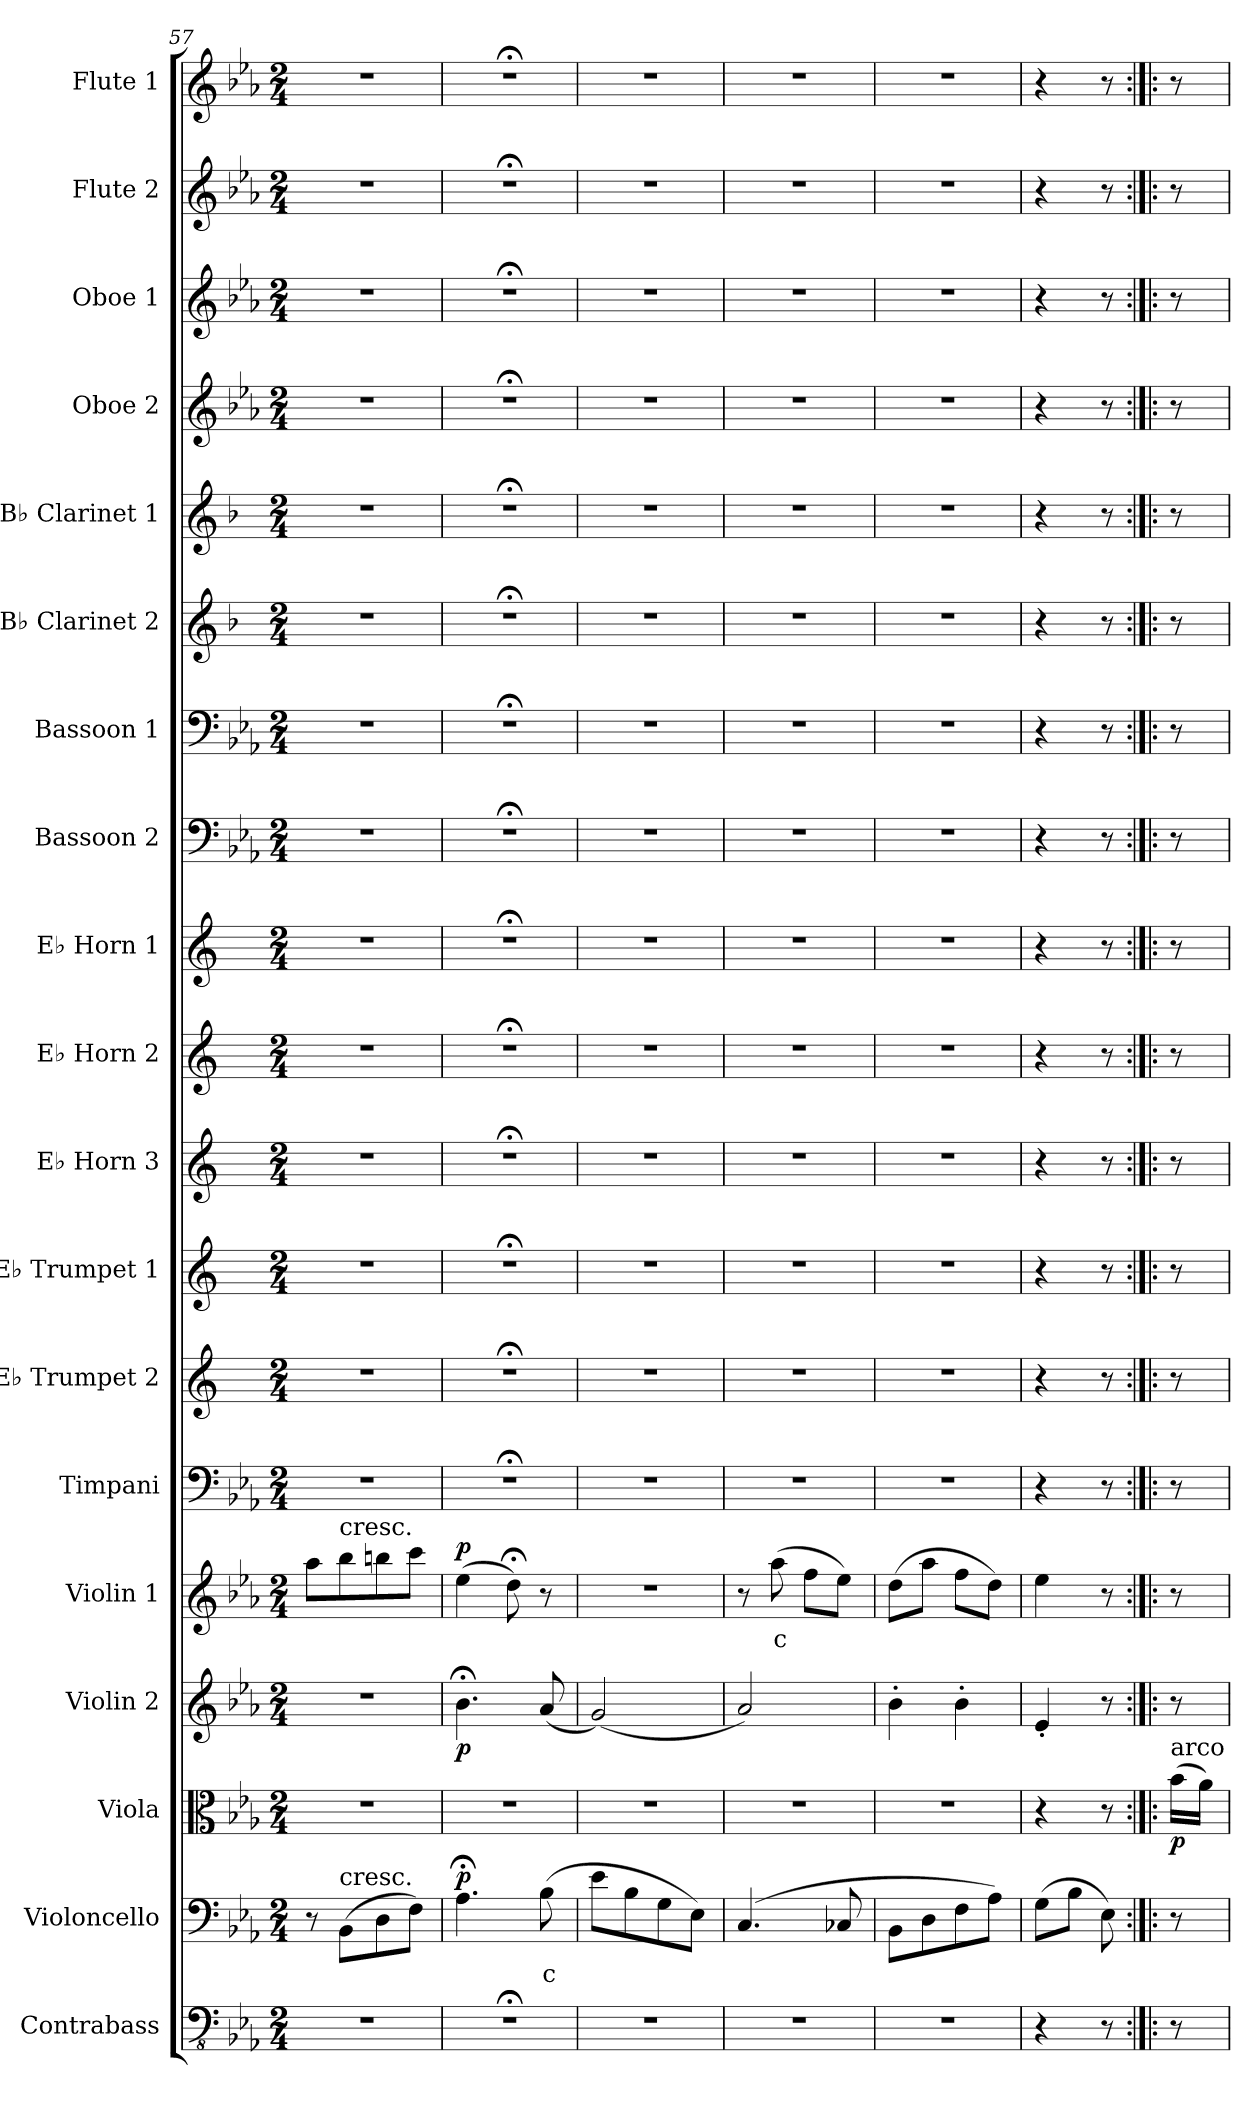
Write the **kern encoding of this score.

**kern	**kern	**text	**dynam	**kern	**dynam	**kern	**dynam	**kern	**text	**dynam	**kern	**kern	**kern	**kern	**kern	**kern	**kern	**kern	**kern	**kern	**kern	**kern	**kern	**kern
*part19	*part18	*part18	*part18	*part17	*part17	*part16	*part16	*part15	*part15	*part15	*part14	*part13	*part12	*part11	*part10	*part9	*part8	*part7	*part6	*part5	*part4	*part3	*part2	*part1
*staff19	*staff18	*staff18	*staff18	*staff17	*staff17	*staff16	*staff16	*staff15	*staff15	*staff15	*staff14	*staff13	*staff12	*staff11	*staff10	*staff9	*staff8	*staff7	*staff6	*staff5	*staff4	*staff3	*staff2	*staff1
*I"Contrabass	*I"Violoncello	*	*	*I"Viola	*	*I"Violin 2	*	*I"Violin 1	*	*	*I"Timpani	*I"E♭ Trumpet 2	*I"E♭ Trumpet 1	*I"E♭ Horn 3	*I"E♭ Horn 2	*I"E♭ Horn 1	*I"Bassoon 2	*I"Bassoon 1	*I"B♭ Clarinet 2	*I"B♭ Clarinet 1	*I"Oboe 2	*I"Oboe 1	*I"Flute 2	*I"Flute 1
*I'Cb	*I'Vc	*	*	*I'Vla	*	*I'Vln 2	*	*I'Vln 1	*	*	*I'Timp	*I'Tpt 2	*I'Tpt 1	*I'Hn 3	*I'Hn 2	*I'Hn 1	*I'Bsn 2	*I'Bsn 1	*I'Cl 2	*I'Cl 1	*I'Ob 2	*I'Ob 1	*I'Fl 2	*I'Fl 1
*clefFv4	*clefF4	*	*	*clefC3	*	*clefG2	*	*clefG2	*	*	*clefF4	*clefG2	*clefG2	*clefG2	*clefG2	*clefG2	*clefF4	*clefF4	*clefG2	*clefG2	*clefG2	*clefG2	*clefG2	*clefG2
*	*	*	*	*	*	*	*	*	*	*	*	*ITrd-2c-3	*ITrd-2c-3	*ITrd5c9	*ITrd5c9	*ITrd5c9	*	*	*ITrd1c2	*ITrd1c2	*	*	*	*
*k[b-e-a-]	*k[b-e-a-]	*	*	*k[b-e-a-]	*	*k[b-e-a-]	*	*k[b-e-a-]	*	*	*k[b-e-a-]	*k[b-e-a-]	*k[b-e-a-]	*k[b-e-a-]	*k[b-e-a-]	*k[b-e-a-]	*k[b-e-a-]	*k[b-e-a-]	*k[b-e-a-]	*k[b-e-a-]	*k[b-e-a-]	*k[b-e-a-]	*k[b-e-a-]	*k[b-e-a-]
*M2/4	*M2/4	*	*	*M2/4	*	*M2/4	*	*M2/4	*	*	*M2/4	*M2/4	*M2/4	*M2/4	*M2/4	*M2/4	*M2/4	*M2/4	*M2/4	*M2/4	*M2/4	*M2/4	*M2/4	*M2/4
=57	=57	=57	=57	=57	=57	=57	=57	=57	=57	=57	=57	=57	=57	=57	=57	=57	=57	=57	=57	=57	=57	=57	=57	=57
2r	8r	.	.	2r	.	2r	.	8aa-\L	.	.	2r	2r	2r	2r	2r	2r	2r	2r	2r	2r	2r	2r	2r	2r
!	!	!	!	!	!	!	!	!LO:TX:a:t=cresc.	!	!	!	!	!	!	!	!	!	!	!	!	!	!	!	!
!	!LO:TX:a:t=cresc.	!	!	!	!	!	!	!	!	!	!	!	!	!	!	!	!	!	!	!	!	!	!	!
.	(8BB-\L	.	.	.	.	.	.	8bb-\	.	.	.	.	.	.	.	.	.	.	.	.	.	.	.	.
.	8D\	.	.	.	.	.	.	8bbn\	.	.	.	.	.	.	.	.	.	.	.	.	.	.	.	.
.	8F\J)	.	.	.	.	.	.	8ccc\J	.	.	.	.	.	.	.	.	.	.	.	.	.	.	.	.
=58	=58	=58	=58	=58	=58	=58	=58	=58	=58	=58	=58	=58	=58	=58	=58	=58	=58	=58	=58	=58	=58	=58	=58	=58
!	!	!	!LO:DY:b	!	!	!	!LO:DY:b	!	!	!LO:DY:b	!	!	!	!	!	!	!	!	!	!	!	!	!	!
2r;<	4.A-;<\	.	p	2r	.	4.b-;<\	p	(4ee-\	.	p	2r;<	2r;<	2r;<	2r;<	2r;<	2r;<	2r;<	2r;<	2r;<	2r;<	2r;<	2r;<	2r;<	2r;<
.	.	.	.	.	.	.	.	8dd;<\)	.	.	.	.	.	.	.	.	.	.	.	.	.	.	.	.
!	!	!LO:LY:b:color=#FF0000	!	!	!	!	!	!	!	!	!	!	!	!	!	!	!	!	!	!	!	!	!	!
.	(8B-\	c	.	.	.	(8a-/	.	8r	.	.	.	.	.	.	.	.	.	.	.	.	.	.	.	.
=59	=59	=59	=59	=59	=59	=59	=59	=59	=59	=59	=59	=59	=59	=59	=59	=59	=59	=59	=59	=59	=59	=59	=59	=59
2r	8e-\L	.	.	2r	.	(2g/)	.	2r	.	.	2r	2r	2r	2r	2r	2r	2r	2r	2r	2r	2r	2r	2r	2r
.	8B-\	.	.	.	.	.	.	.	.	.	.	.	.	.	.	.	.	.	.	.	.	.	.	.
.	8G\	.	.	.	.	.	.	.	.	.	.	.	.	.	.	.	.	.	.	.	.	.	.	.
.	8E-\J)	.	.	.	.	.	.	.	.	.	.	.	.	.	.	.	.	.	.	.	.	.	.	.
=60	=60	=60	=60	=60	=60	=60	=60	=60	=60	=60	=60	=60	=60	=60	=60	=60	=60	=60	=60	=60	=60	=60	=60	=60
2r	(4.C/	.	.	2r	.	2a-/)	.	8r	.	.	2r	2r	2r	2r	2r	2r	2r	2r	2r	2r	2r	2r	2r	2r
!	!	!	!	!	!	!	!	!	!LO:LY:b:color=#FF0000	!	!	!	!	!	!	!	!	!	!	!	!	!	!	!
.	.	.	.	.	.	.	.	(8aa-\	c	.	.	.	.	.	.	.	.	.	.	.	.	.	.	.
.	.	.	.	.	.	.	.	8ff\L	.	.	.	.	.	.	.	.	.	.	.	.	.	.	.	.
.	8C-X/	.	.	.	.	.	.	8ee-\J)	.	.	.	.	.	.	.	.	.	.	.	.	.	.	.	.
=61	=61	=61	=61	=61	=61	=61	=61	=61	=61	=61	=61	=61	=61	=61	=61	=61	=61	=61	=61	=61	=61	=61	=61	=61
2r	8BB-\L	.	.	2r	.	4b-'\	.	(8dd\L	.	.	2r	2r	2r	2r	2r	2r	2r	2r	2r	2r	2r	2r	2r	2r
.	8D\	.	.	.	.	.	.	8aa-\J	.	.	.	.	.	.	.	.	.	.	.	.	.	.	.	.
.	8F\	.	.	.	.	4b-'\	.	8ff\L	.	.	.	.	.	.	.	.	.	.	.	.	.	.	.	.
.	8A-\J)	.	.	.	.	.	.	8dd\J)	.	.	.	.	.	.	.	.	.	.	.	.	.	.	.	.
!!LO:PB:g=z
=62	=62	=62	=62	=62	=62	=62	=62	=62	=62	=62	=62	=62	=62	=62	=62	=62	=62	=62	=62	=62	=62	=62	=62	=62
4r	(8G\L	.	.	4r	.	4e-'/	.	4ee-\	.	.	4r	4r	4r	4r	4r	4r	4r	4r	4r	4r	4r	4r	4r	4r
.	8B-\J	.	.	.	.	.	.	.	.	.	.	.	.	.	.	.	.	.	.	.	.	.	.	.
8r	8E-\)	.	.	8r	.	8r	.	8r	.	.	8r	8r	8r	8r	8r	8r	8r	8r	8r	8r	8r	8r	8r	8r
=63:|!|:	=63:|!|:	=63:|!|:	=63:|!|:	=63:|!|:	=63:|!|:	=63:|!|:	=63:|!|:	=63:|!|:	=63:|!|:	=63:|!|:	=63:|!|:	=63:|!|:	=63:|!|:	=63:|!|:	=63:|!|:	=63:|!|:	=63:|!|:	=63:|!|:	=63:|!|:	=63:|!|:	=63:|!|:	=63:|!|:	=63:|!|:	=63:|!|:
!	!	!	!	!LO:TX:a:t=arco	!	!	!	!	!	!	!	!	!	!	!	!	!	!	!	!	!	!	!	!
!	!	!	!	!	!LO:DY:b	!	!	!	!	!	!	!	!	!	!	!	!	!	!	!	!	!	!	!
8r	8r	.	.	(16b-\LL	p	8r	.	8r	.	.	8r	8r	8r	8r	8r	8r	8r	8r	8r	8r	8r	8r	8r	8r
.	.	.	.	16a-\JJ)	.	.	.	.	.	.	.	.	.	.	.	.	.	.	.	.	.	.	.	.
=	=	=	=	=	=	=	=	=	=	=	=	=	=	=	=	=	=	=	=	=	=	=	=	=
*-	*-	*-	*-	*-	*-	*-	*-	*-	*-	*-	*-	*-	*-	*-	*-	*-	*-	*-	*-	*-	*-	*-	*-	*-
